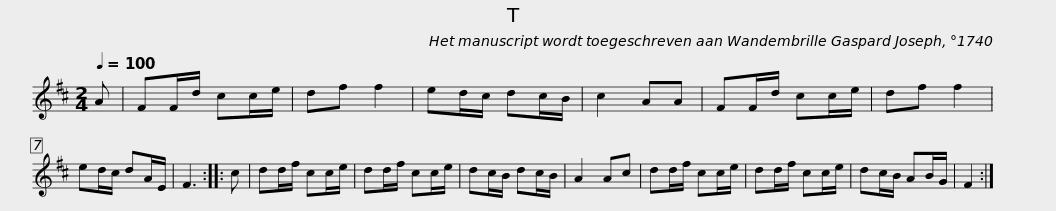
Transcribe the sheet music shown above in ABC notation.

X:1
L:1/8
Q:1/4=100
M:2/4
I:linebreak $
K:D
V:1 treble
V:1
 A | FF/d/ cc/e/ | df f2 | ed/c/ dc/B/ | c2 AA | %5
 FF/d/ cc/e/ | df f2 | ed/c/ dA/E/ | F3 ::$ c | %10
 dd/f/ cc/e/ | dd/f/ cc/e/ | dc/B/ dc/B/ | A2 Ac | dd/f/ cc/e/ | %15
 dd/f/ cc/e/ | dc/B/ AB/G/ | F2 :| %18
